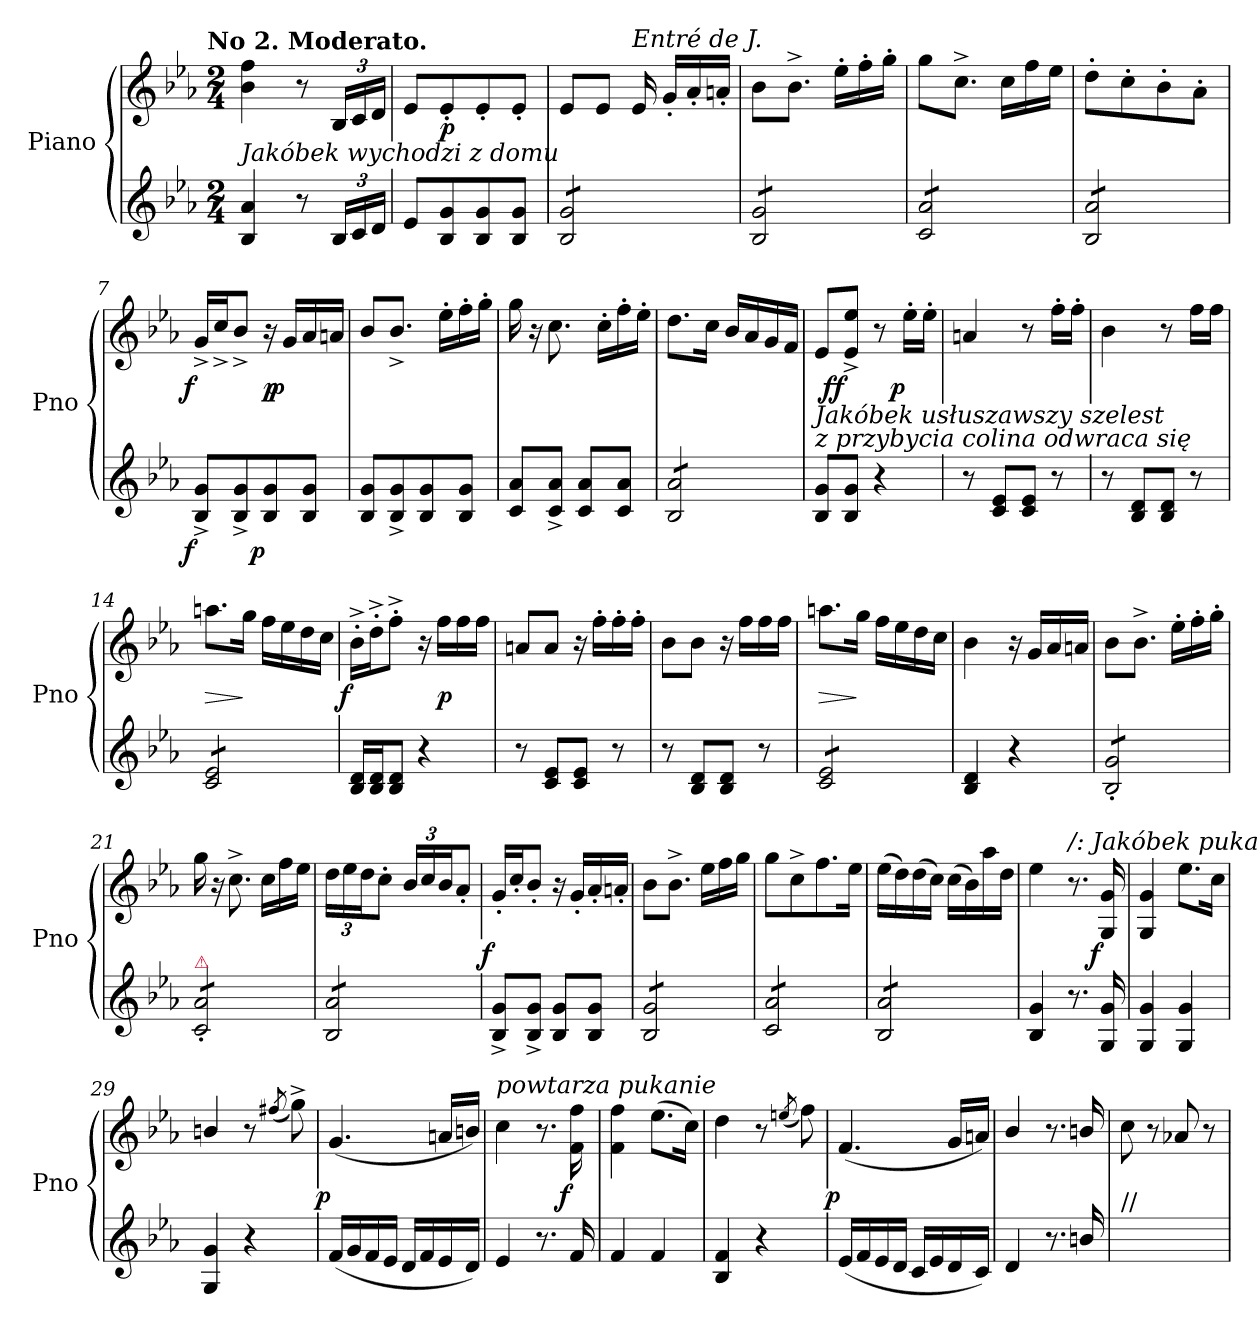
**kern	**dynam	**kern	**dynam
*part2	*part2	*part1	*part1
*staff2	*staff2	*staff1	*staff1
*I"Piano	*	*I"Piano	*
*I'Pno	*	*I'Pno	*
*clefG2	*	*clefG2	*
*k[b-e-a-]	*	*k[b-e-a-]	*
!!LO:TX:omd:t=No 2. Moderato.
*M2/4	*	*M2/4	*
=1	=1	=1	=1
!	!	!LO:TX:b:i:t=Jakóbek wychodzi z domu	!
4B-/ 4a-/	.	4b-\ 4ff\	.
8r	.	8r	.
24B-/LL	.	24B-/LL	.
24c/	.	24c/	.
24d/JJ	.	24d/JJ	.
=2	=2	=2	=2
8e-/L	.	8e-/L	.
8B-/ 8g/	.	8e-'/	p
8B-/ 8g/	.	8e-'/	.
8B-/ 8g/J	.	8e-'/J	.
=3	=3	=3	=3
*tremolo	*	*	*
8B-/ 8g/L	.	8e-/L	.
8B-/ 8g/	.	8e-/J	.
!	!	!LO:TX:a:i:t=Entré de J.	!
8B-/ 8g/	.	16e-/	.
.	.	16g'/LL	.
8B-/ 8g/J	.	16a-'/	.
.	.	16an'/JJ	.
=4	=4	=4	=4
8B-/ 8g/L	.	8b-\L	.
8B-/ 8g/	.	8.b-^\J	.
8B-/ 8g/	.	.	.
.	.	16ee-'\LL	.
8B-/ 8g/J	.	16ff'\	.
.	.	16gg'\JJ	.
=5	=5	=5	=5
8c/ 8a-/L	.	8gg\L	.
8c/ 8a-/	.	8.cc^\J	.
8c/ 8a-/	.	.	.
.	.	16cc\LL	.
8c/ 8a-/J	.	16ff\	.
.	.	16ee-\JJ	.
=6	=6	=6	=6
8B-/ 8a-/L	.	8dd'\L	.
8B-/ 8a-/	.	8cc'\	.
8B-/ 8a-/	.	8b-'\	.
8B-/ 8a-/J	.	8a-'\J	.
*Xtremolo	*	*	*
=7	=7	=7	=7
!	!LO:DY:b:rj	!	!LO:DY:rj
8B-^/ 8g^/L	f	16g^/LL	f
.	.	16cc^/J	.
8B-^/ 8g^/	.	8b-^/J	.
!	!LO:DY:b:rj	!	!
8B-/ 8g/	p	16r	p
!	!	!	!LO:DY:rj
.	.	16g/LL	p
8B-/ 8g/J	.	16a-/	.
.	.	16an/JJ	.
=8	=8	=8	=8
8B-/ 8g/L	.	8b-/L	.
8B-^>/ 8g^>/	.	8.b-^/J	.
8B-/ 8g/	.	.	.
.	.	16ee-'\LL	.
8B-/ 8g/J	.	16ff'\	.
.	.	16gg'\JJ	.
=9	=9	=9	=9
8c/ 8a-/L	.	16gg\	.
.	.	16r	.
8c^>/ 8a-^>/J	.	8.cc\	.
8c/ 8a-/L	.	.	.
.	.	16cc'\LL	.
8c/ 8a-/J	.	16ff'\	.
.	.	16ee-'\JJ	.
=10	=10	=10	=10
*tremolo	*	*	*
8B-/ 8a-/L	.	8.dd\L	.
8B-/ 8a-/	.	.	.
.	.	16cc\Jk	.
8B-/ 8a-/	.	16b-/LL	.
.	.	16a-/	.
8B-/ 8a-/J	.	16g/	.
*Xtremolo	*	*	*
.	.	16f/JJ	.
=11	=11	=11	=11
!	!	!LO:TX:b:i:t=Jakóbek usłuszawszy szelest\nz przybycia colina odwraca się	!
8B-/ 8g/L	.	8e-/L	.
!	!	!	!LO:DY:rj
8B-/ 8g/J	.	8e-^/ 8ee-^/J	ff
4r	.	8r	.
!	!	!	!LO:DY:rj
.	.	16ee-'\LL	p
.	.	16ee-'\JJ	.
=12	=12	=12	=12
8r	.	4an/	.
8c/ 8e-/L	.	.	.
8c/ 8e-/J	.	8r	.
8r	.	16ff'\LL	.
.	.	16ff'\JJ	.
=13	=13	=13	=13
8r	.	4b-\	.
8B-/ 8d/L	.	.	.
8B-/ 8d/J	.	8r	.
8r	.	16ff\LL	.
.	.	16ff\JJ	.
=14	=14	=14	=14
!	!	!	!LO:HP:b
*tremolo	*	*	*
8c/ 8e-/L	.	8.aan\L	>
8c/ 8e-/	.	.	.
.	.	16gg\Jk	]
8c/ 8e-/	.	16ff\LL	.
.	.	16ee-\	.
8c/ 8e-/J	.	16dd\	.
*Xtremolo	*	*	*
.	.	16cc\JJ	.
=15	=15	=15	=15
!	!	!	!LO:DY:rj
16B-/ 16d/LL	.	16b-'^<\LL	f
16B-/ 16d/J	.	16dd'^<\J	.
8B-/ 8d/J	.	8ff'^<\J	.
4r	.	16r	.
.	.	16ff\LL	p
.	.	16ff\	.
.	.	16ff\JJ	.
=16	=16	=16	=16
8r	.	8an/L	.
8c/ 8e-/L	.	8a/J	.
8c/ 8e-/J	.	16r	.
.	.	16ff'\LL	.
8r	.	16ff'\	.
.	.	16ff'\JJ	.
=17	=17	=17	=17
8r	.	8b-\L	.
8B-/ 8d/L	.	8b-\J	.
8B-/ 8d/J	.	16r	.
.	.	16ff\LL	.
8r	.	16ff\	.
.	.	16ff\JJ	.
=18	=18	=18	=18
!	!	!	!LO:HP:b
*tremolo	*	*	*
8c/ 8e-/L	.	8.aan\L	>
8c/ 8e-/	.	.	.
.	.	16gg\Jk	]
8c/ 8e-/	.	16ff\LL	.
.	.	16ee-\	.
8c/ 8e-/J	.	16dd\	.
*Xtremolo	*	*	*
.	.	16cc\JJ	.
=19	=19	=19	=19
4B-/ 4d/	.	4b-\	.
4r	.	16r	.
.	.	16g/LL	.
.	.	16a-/	.
.	.	16an/JJ	.
=20	=20	=20	=20
!LO:TX:a:color=crimson:t=⚠	!	!	!
*tremolo	*	*	*
8B-'>/ 8g'>/L	.	8b-\L	.
8B-'>/ 8g'>/	.	8.b-^\J	.
8B-'>/ 8g'>/	.	.	.
.	.	16ee-'\LL	.
8B-'>/ 8g'>/J	.	16ff'\	.
.	.	16gg'\JJ	.
=21	=21	=21	=21
!LO:TX:a:color=crimson:t=⚠	!	!	!
8c'>/ 8a-'>/L	.	16gg\	.
.	.	16r	.
8c'>/ 8a-'>/	.	8.cc^\	.
8c'>/ 8a-'>/	.	.	.
.	.	16cc\LL	.
8c'>/ 8a-'>/J	.	16ff\	.
.	.	16ee-\JJ	.
=22	=22	=22	=22
8B-/ 8a-/L	.	24dd\LL	.
.	.	24ee-\	.
.	.	24dd\J	.
8B-/ 8a-/	.	8cc'\J	.
8B-/ 8a-/	.	24b-/LL	.
.	.	24cc/	.
.	.	24b-/J	.
8B-/ 8a-/J	.	8a-'/J	.
*Xtremolo	*	*	*
=23	=23	=23	=23
!	!	!	!LO:DY:rj
8B-^>/ 8g^>/L	.	16g'/LL	f
.	.	16cc'/J	.
8B-^>/ 8g^>/J	.	8b-'/J	.
8B-/ 8g/L	.	16r	.
.	.	16g'/LL	.
8B-/ 8g/J	.	16a-'/	.
.	.	16an'/JJ	.
=24	=24	=24	=24
*tremolo	*	*	*
8B-/ 8g/L	.	8b-\L	.
8B-/ 8g/	.	8.b-^\J	.
8B-/ 8g/	.	.	.
.	.	16ee-\LL	.
8B-/ 8g/J	.	16ff\	.
.	.	16gg\JJ	.
=25	=25	=25	=25
8c/ 8a-/L	.	8gg\L	.
8c/ 8a-/	.	8cc^<\	.
8c/ 8a-/	.	8.ff\	.
8c/ 8a-/J	.	.	.
.	.	16ee-\Jk	.
=26	=26	=26	=26
8B-/ 8a-/L	.	(16ee-\LL	.
.	.	16dd\)	.
8B-/ 8a-/	.	(16dd\	.
.	.	16cc\JJ)	.
8B-/ 8a-/	.	(16cc\LL	.
.	.	16b-\)	.
8B-/ 8a-/J	.	16aa-\	.
*Xtremolo	*	*	*
.	.	16dd\JJ	.
=27	=27	=27	=27
4B-/ 4g/	.	4ee-\	.
!	!	!LO:TX:a:i:t=/&colon; Jakóbek puka do drzwi	!
8.r	.	8.r	.
!	!	!	!LO:DY:rj
16G/ 16g/	.	16G/ 16g/	f
=28	=28	=28	=28
4G/ 4g/	.	4G/ 4g/	.
4G/ 4g/	.	8.ee-\L	.
.	.	16cc\Jk	.
=29	=29	=29	=29
4G/ 4g/	.	4bn/	.
4r	.	8r	.
.	.	(8qff#X/	.
.	.	8gg^<\)	.
=30	=30	=30	=30
!	!	!	!LO:DY:rj
(16f/LL	.	(4.g/	p
16g/	.	.	.
16f/	.	.	.
16e-/JJ	.	.	.
16d/LL	.	.	.
16f/	.	.	.
16e-/	.	16an/LL	.
16d/JJ)	.	16bn/JJ)	.
=31	=31	=31	=31
!	!	!LO:TX:a:i:t=powtarza pukanie	!
4e-/	.	4cc\	.
8.r	.	8.r	.
!	!	!	!LO:DY:rj
16f/	.	16f\ 16ff\	f
=32	=32	=32	=32
4f/	.	4f\ 4ff\	.
4f/	.	(8.ee-\L	.
.	.	16cc\Jk)	.
=33	=33	=33	=33
4B-/ 4f/	.	4dd\	.
4r	.	8r	.
.	.	(8qeen/	.
.	.	8ff\)	.
=34	=34	=34	=34
!	!	!	!LO:DY:rj
(16e-/LL	.	(4.f/	p
16f/	.	.	.
16e-/	.	.	.
16d/JJ	.	.	.
16c/LL	.	.	.
16e-/	.	.	.
16d/	.	16g/LL	.
16c/JJ)	.	16an/JJ)	.
=35	=35	=35	=35
4d/	.	4b-/	.
8.r	.	8.r	.
16bn/	.	16bn/	.
=36	=36	=36	=36
!LO:TX:a:t=//	!	!	!
8cc\yy	.	8cc\	.
8ryy	.	8r	.
8a-X/yy	.	8a-X/	.
8ryy	.	8r	.
=	=	=	=
*-	*-	*-	*-
